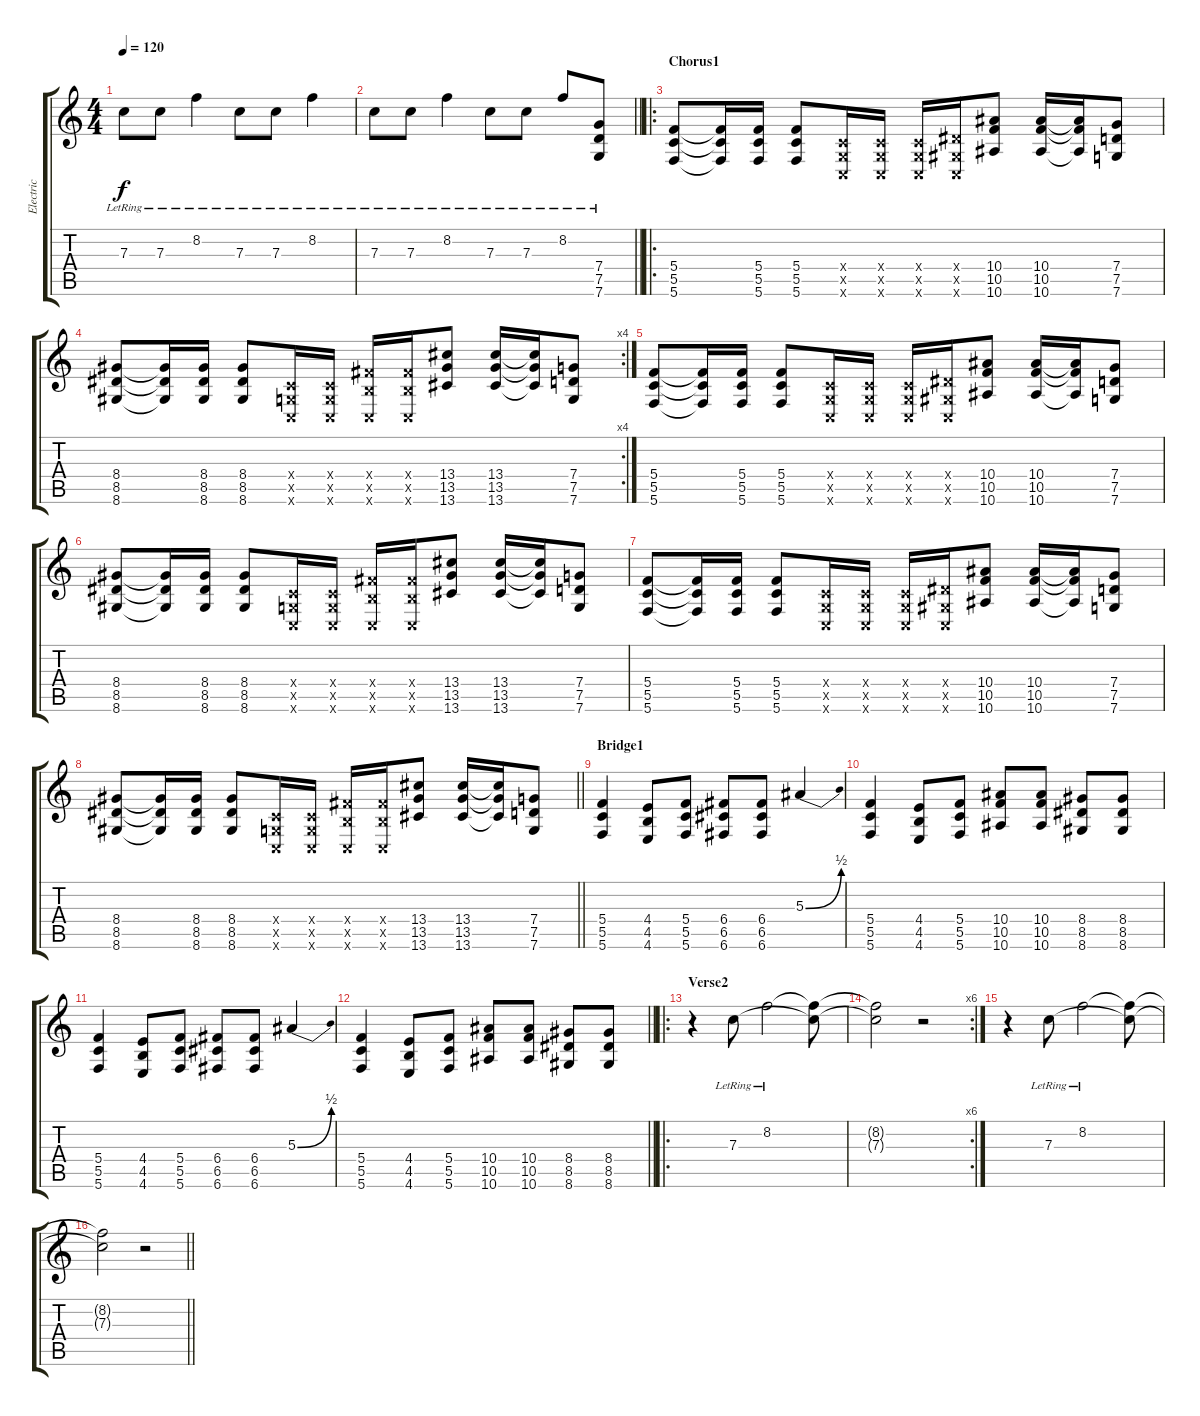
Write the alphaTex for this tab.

\track ("Electric" "Electric") {instrument electricguitarclean}
\staff {score tabs}
\tuning (D4 A3 F3 C3 G2 C2) {hide}
\ts (4 4)
\tempo 120
\clef g2
\ks c
7.3{lr}.8{dy f} 7.3{lr}.8 8.2{lr}.4 7.3{lr}.8 7.3{lr}.8 8.2{lr}.4 |
\barLineRight lightlight
7.3{lr}.8 7.3{lr}.8 8.2{lr}.4 7.3{lr}.8 7.3{lr}.8 8.2{lr}.8 (7.4{lr} 7.5{lr} 7.6{lr}).8 |
\ro
\section ("" "Chorus1")
(5.4 5.5 5.6).8 (5.4{t} 5.5{t} 5.6{t}).16 (5.4 5.5 5.6).16 (5.4 5.5 5.6).8 (0.4{x} 0.5{x} 0.6{x}).16 (0.4{x} 0.5{x} 0.6{x}).16 (0.4{x} 0.5{x} 0.6{x}).16 (3.4{x} 1.5{x} 0.6{x}).16 (10.4 10.5 10.6).8 (10.4 10.5 10.6).16 (10.4{t} 10.5{t} 10.6{t}).16 (7.4 7.5 7.6).8 |
\rc 4
(8.4 8.5 8.6).8 (8.4{t} 8.5{t} 8.6{t}).16 (8.4 8.5 8.6).16 (8.4 8.5 8.6).8 (0.4{x} 0.5{x} 0.6{x}).16 (0.4{x} 0.5{x} 0.6{x}).16 (6.4{x} 4.5{x} 0.6{x}).16 (6.4{x} 4.5{x} 0.6{x}).16 (13.4 13.5 13.6).8 (13.4 13.5 13.6).16 (13.4{t} 13.5{t} 13.6{t}).16 (7.4 7.5 7.6).8 |
(5.4 5.5 5.6).8 (5.4{t} 5.5{t} 5.6{t}).16 (5.4 5.5 5.6).16 (5.4 5.5 5.6).8 (0.4{x} 0.5{x} 0.6{x}).16 (0.4{x} 0.5{x} 0.6{x}).16 (0.4{x} 0.5{x} 0.6{x}).16 (3.4{x} 1.5{x} 0.6{x}).16 (10.4 10.5 10.6).8 (10.4 10.5 10.6).16 (10.4{t} 10.5{t} 10.6{t}).16 (7.4 7.5 7.6).8 |
(8.4 8.5 8.6).8 (8.4{t} 8.5{t} 8.6{t}).16 (8.4 8.5 8.6).16 (8.4 8.5 8.6).8 (0.4{x} 0.5{x} 0.6{x}).16 (0.4{x} 0.5{x} 0.6{x}).16 (6.4{x} 4.5{x} 0.6{x}).16 (6.4{x} 4.5{x} 0.6{x}).16 (13.4 13.5 13.6).8 (13.4 13.5 13.6).16 (13.4{t} 13.5{t} 13.6{t}).16 (7.4 7.5 7.6).8 |
(5.4 5.5 5.6).8 (5.4{t} 5.5{t} 5.6{t}).16 (5.4 5.5 5.6).16 (5.4 5.5 5.6).8 (0.4{x} 0.5{x} 0.6{x}).16 (0.4{x} 0.5{x} 0.6{x}).16 (0.4{x} 0.5{x} 0.6{x}).16 (3.4{x} 1.5{x} 0.6{x}).16 (10.4 10.5 10.6).8 (10.4 10.5 10.6).16 (10.4{t} 10.5{t} 10.6{t}).16 (7.4 7.5 7.6).8 |
\barLineRight lightlight
(8.4 8.5 8.6).8 (8.4{t} 8.5{t} 8.6{t}).16 (8.4 8.5 8.6).16 (8.4 8.5 8.6).8 (0.4{x} 0.5{x} 0.6{x}).16 (0.4{x} 0.5{x} 0.6{x}).16 (6.4{x} 4.5{x} 0.6{x}).16 (6.4{x} 4.5{x} 0.6{x}).16 (13.4 13.5 13.6).8 (13.4 13.5 13.6).16 (13.4{t} 13.5{t} 13.6{t}).16 (7.4 7.5 7.6).8 |
\section ("" "Bridge1")
(5.4 5.5 5.6).4 (4.4 4.5 4.6).8 (5.4 5.5 5.6).8 (6.4 6.5 6.6).8 (6.4 6.5 6.6).8 5.3{be (bend 0 0 60 2)}.4 |
(5.4 5.5 5.6).4 (4.4 4.5 4.6).8 (5.4 5.5 5.6).8 (10.4 10.5 10.6).8 (10.4 10.5 10.6).8 (8.4 8.5 8.6).8 (8.4 8.5 8.6).8 |
(5.4 5.5 5.6).4 (4.4 4.5 4.6).8 (5.4 5.5 5.6).8 (6.4 6.5 6.6).8 (6.4 6.5 6.6).8 5.3{be (bend 0 0 60 2)}.4 |
\barLineRight lightlight
(5.4 5.5 5.6).4 (4.4 4.5 4.6).8 (5.4 5.5 5.6).8 (10.4 10.5 10.6).8 (10.4 10.5 10.6).8 (8.4 8.5 8.6).8 (8.4 8.5 8.6).8 |
\ro
\section ("" "Verse2")
r.4{instrument electricguitarclean} 7.3{lr}.8 8.2{lr}.2 (8.2{t} 7.3{t}).8 |
\rc 6
(8.2{t} 7.3{t}).2 r.2 |
r.4 7.3{lr}.8 8.2{lr}.2 (8.2{t} 7.3{t}).8 |
\barLineRight lightlight
(8.2{t} 7.3{t}).2 r.2
